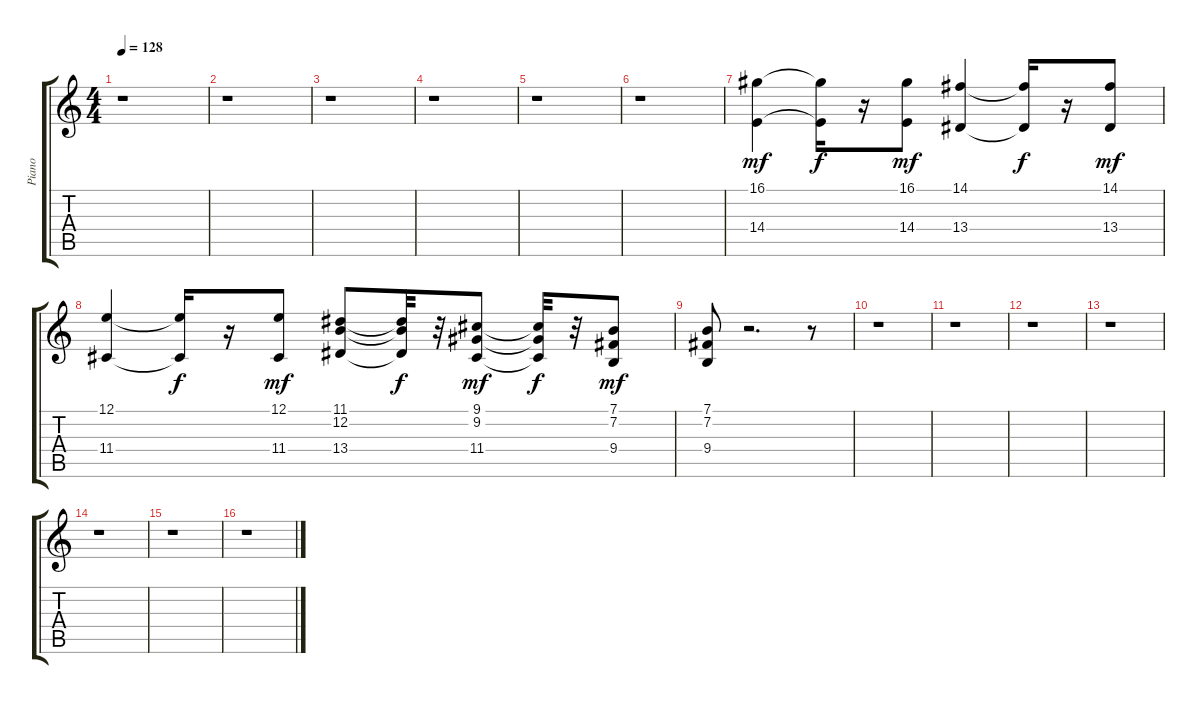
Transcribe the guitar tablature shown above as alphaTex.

\track ("Piano" "Piano") {instrument acousticgrandpiano}
\staff {score tabs}
\tuning (E4 B3 G3 D3 A2 E2) {hide}
\ts (4 4)
\tempo 128
\clef g2
\ks c
r.1{dy mf} |
r.1 |
r.1 |
r.1 |
r.1 |
r.1 |
(16.1 14.4).4 (16.1{t} 14.4{t}).16{dy f} r.16 (16.1 14.4).8{dy mf} (14.1 13.4).4 (14.1{t} 13.4{t}).16{dy f} r.16 (14.1 13.4).8{dy mf} |
(12.1 11.4).4 (12.1{t} 11.4{t}).16{dy f} r.16 (12.1 11.4).8{dy mf} (11.1 12.2 13.4).8 (11.1{t} 12.2{t} 13.4{t}).32{dy f} r.32 (9.1 9.2 11.4).8{dy mf} (9.1{t} 9.2{t} 11.4{t}).32{dy f} r.32 (7.1 7.2 9.4).8{dy mf} |
(7.1 7.2 9.4).8 r.2{d} r.8 |
r.1 |
r.1 |
r.1 |
r.1 |
r.1 |
r.1 |
r.1
